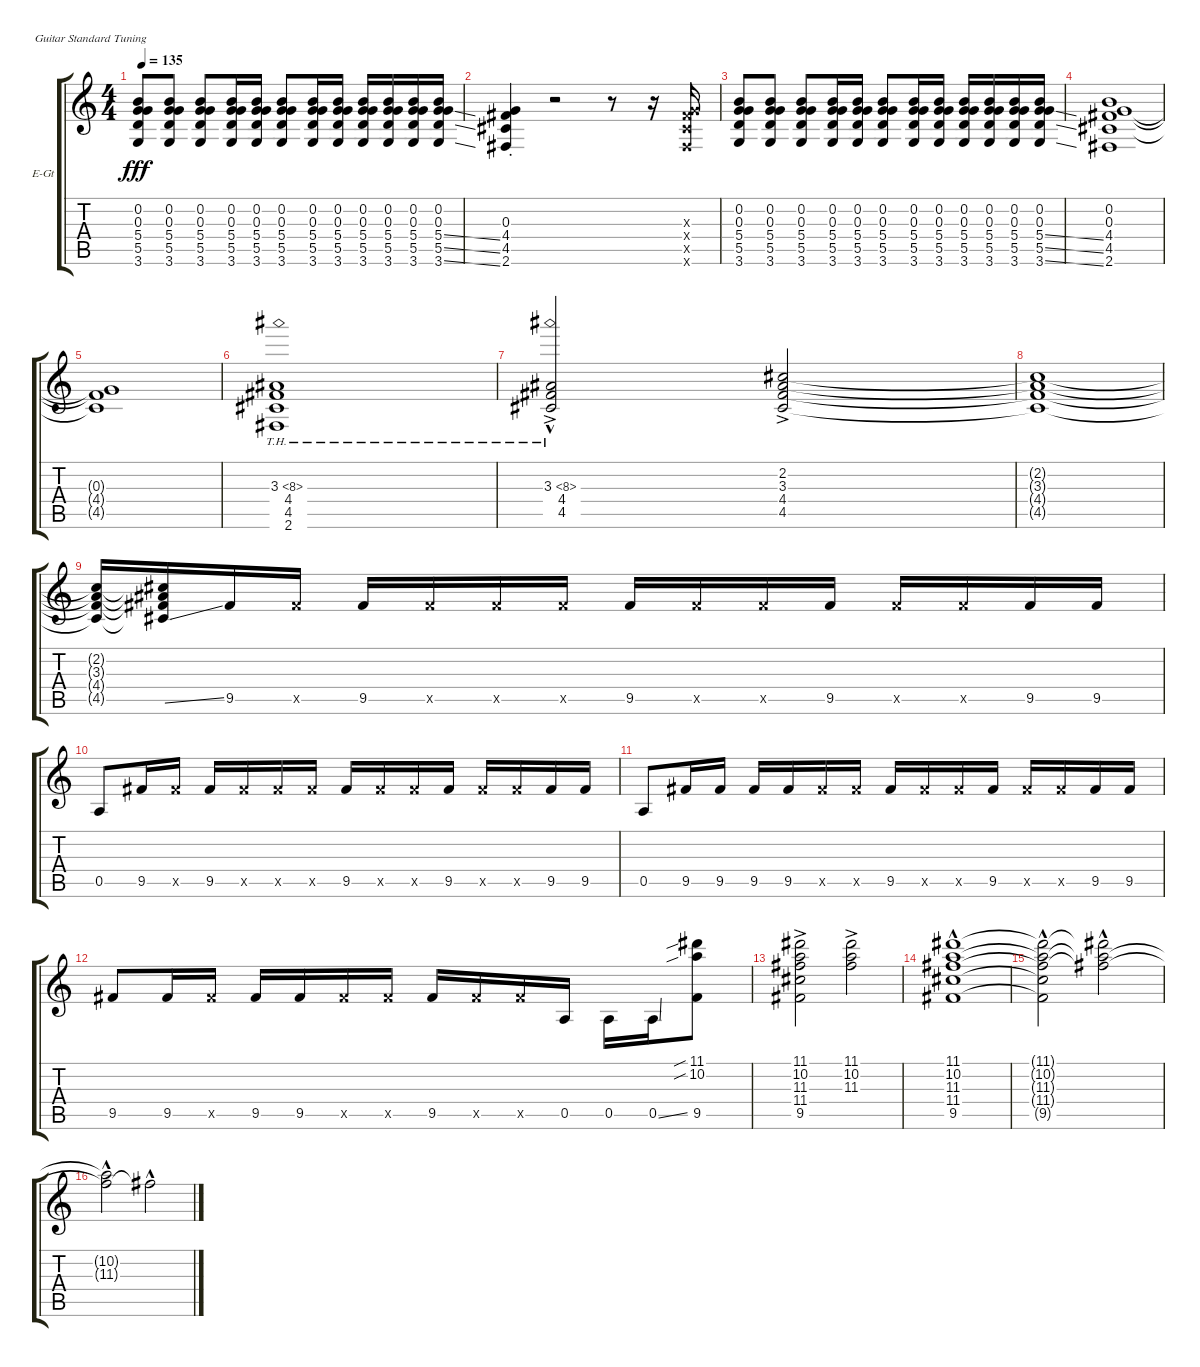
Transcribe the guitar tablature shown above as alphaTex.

\defaultSystemsLayout 4
\bracketExtendMode groupsimilarinstruments
\firstSystemTrackNameOrientation horizontal
\otherSystemsTrackNameOrientation horizontal
\track ("Turner" "E-Gt") {instrument electricguitarclean}
\staff {score tabs}
\tuning (E4 B3 G3 D3 A2 E2)
\ts (4 4)
\tempo 135
\clef g2
\ks c
(3.6 5.5 5.4 0.3 0.2).8{dy fff} (3.6 5.5 5.4 0.3 0.2).8 (3.6 5.5 5.4 0.3 0.2).8 (3.6 5.5 5.4 0.3 0.2).16 (3.6 5.5 5.4 0.3 0.2).16 (3.6 5.5 5.4 0.3 0.2).8 (3.6 5.5 5.4 0.3 0.2).16 (3.6 5.5 5.4 0.3 0.2).16 (3.6 5.5 5.4 0.3 0.2).16 (3.6 5.5 5.4 0.3 0.2).16 (3.6 5.5 5.4 0.3 0.2).16 (3.6{ss} 5.5{ss} 5.4{ss} 0.3 0.2).16 |
(2.6{st} 4.5{st} 4.4{st} 0.3{st}).4 r.2 r.8 r.16 (2.6{x} 4.5{x} 4.4{x} 0.3{x}).16 |
(3.6 5.5 5.4 0.3 0.2).8 (3.6 5.5 5.4 0.3 0.2).8 (3.6 5.5 5.4 0.3 0.2).8 (3.6 5.5 5.4 0.3 0.2).16 (3.6 5.5 5.4 0.3 0.2).16 (3.6 5.5 5.4 0.3 0.2).8 (3.6 5.5 5.4 0.3 0.2).16 (3.6 5.5 5.4 0.3 0.2).16 (3.6 5.5 5.4 0.3 0.2).16 (3.6 5.5 5.4 0.3 0.2).16 (3.6 5.5 5.4 0.3 0.2).16 (3.6{ss} 5.5{ss} 5.4{ss} 0.3 0.2).16 |
(2.6 4.5 4.4 0.3 0.2).1 |
(4.5{t} 4.4{t} 0.3{t}).1 |
(3.3{th 5} 4.4 4.5 2.6).1 |
(3.3{th 5 ac} 4.4{hac} 4.5{hac}).2 (4.5{ac} 4.4{ac} 3.3{ac} 2.2).2 |
(4.5{t} 4.4{t} 3.3{t} 2.2{t}).1 |
(4.5{t} 4.4{t} 3.3{t} 2.2{t}).16 (4.5{ss t} 4.4{t} 3.3{t} 2.2{t}).16 9.5.16 9.5{x}.16 9.5.16 9.5{x}.16 9.5{x}.16 9.5{x}.16 9.5.16 9.5{x}.16 9.5{x}.16 9.5.16 9.5{x}.16 9.5{x}.16 9.5.16 9.5.16 |
0.5.8 9.5.16 9.5{x}.16 9.5.16 9.5{x}.16 9.5{x}.16 9.5{x}.16 9.5.16 9.5{x}.16 9.5{x}.16 9.5.16 9.5{x}.16 9.5{x}.16 9.5.16 9.5.16 |
0.5.8 9.5.16 9.5.16 9.5.16 9.5.16 9.5{x}.16 9.5{x}.16 9.5.16 9.5{x}.16 9.5{x}.16 9.5.16 9.5{x}.16 9.5{x}.16 9.5.16 9.5.16 |
9.5.8 9.5.16 9.5{x}.16 9.5.16 9.5.16 9.5{x}.16 9.5{x}.16 9.5.16 9.5{x}.16 9.5{x}.16 0.5.16 0.5.16 0.5{ss}.16 (10.2{sib} 11.1{sib} 9.5).8 |
(11.1{ac} 10.2{ac} 11.4 11.3 9.5{ac}).2 (11.1{ac} 10.2{ac} 11.3).2 |
(11.1{hac} 10.2{hac} 11.3{hac} 11.4{hac} 9.5{hac}).1 |
(11.3{hac t} 11.1{hac t} 10.2{hac t} 11.4{hac t} 9.5{hac t}).2 (11.1{hac t} 10.2{hac t} 11.3{hac t}).2 |
(10.2{hac t} 11.3{hac t}).2 11.3{hac t}.2
